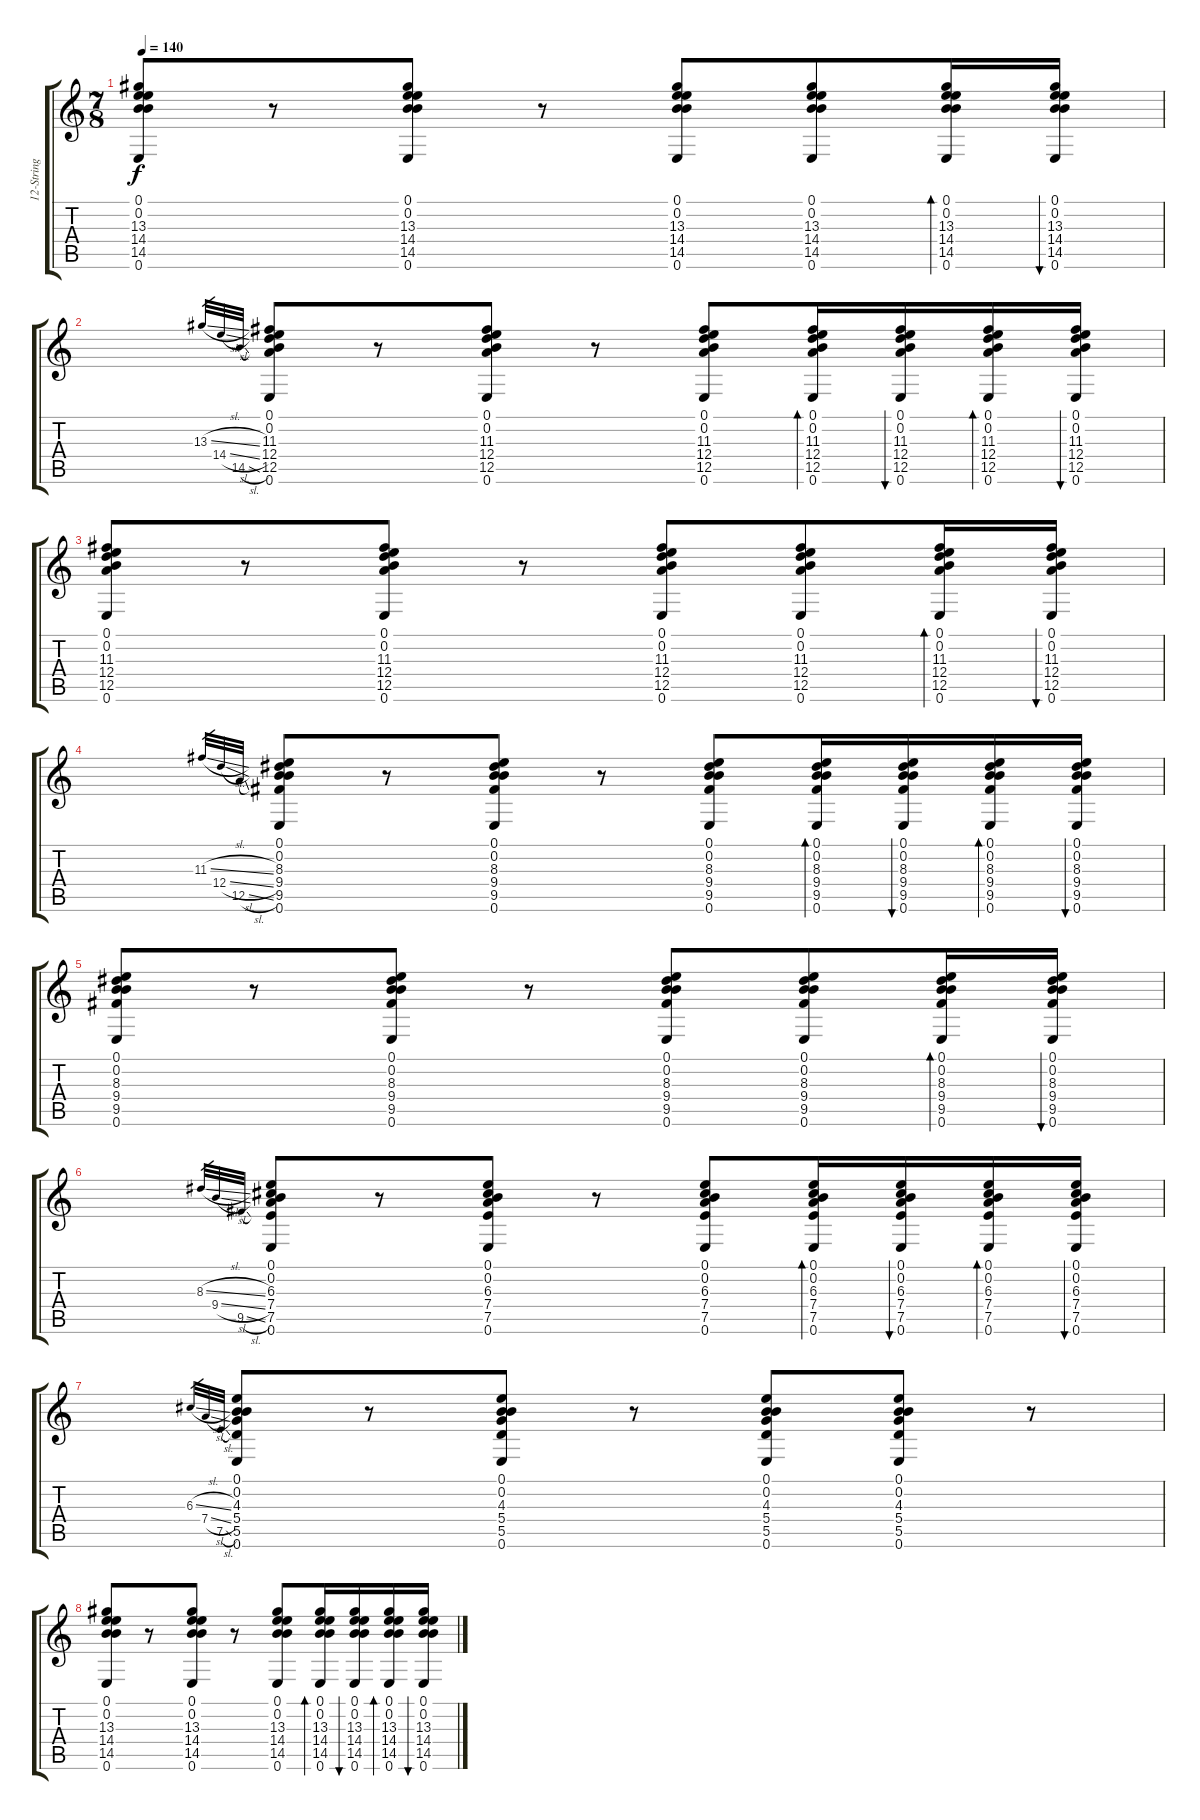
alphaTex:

\track ("12-String Electric" "12-String ") {instrument distortionguitar}
\staff {score tabs}
\tuning (E4 B3 G3 D3 A2 E2) {hide}
\ts (7 8)
\tempo 140
\clef g2
\ks c
(0.1 0.2 13.3 14.4 14.5 0.6).8{dy f} r.8 (0.1 0.2 13.3 14.4 14.5 0.6).8 r.8 (0.1 0.2 13.3 14.4 14.5 0.6).8 (0.1 0.2 13.3 14.4 14.5 0.6).8 (0.1 0.2 13.3 14.4 14.5 0.6).16{bd 60} (0.1 0.2 13.3 14.4 14.5 0.6).16{bu 60} |
13.3{sl}.32{gr} 14.4{sl}.32{gr} 14.5{sl}.32{gr} (0.1 0.2 11.3 12.4 12.5 0.6).8 r.8 (0.1 0.2 11.3 12.4 12.5 0.6).8 r.8 (0.1 0.2 11.3 12.4 12.5 0.6).8 (0.1 0.2 11.3 12.4 12.5 0.6).16{bd 30} (0.1 0.2 11.3 12.4 12.5 0.6).16{bu 30} (0.1 0.2 11.3 12.4 12.5 0.6).16{bd 30} (0.1 0.2 11.3 12.4 12.5 0.6).16{bu 30} |
(0.1 0.2 11.3 12.4 12.5 0.6).8 r.8 (0.1 0.2 11.3 12.4 12.5 0.6).8 r.8 (0.1 0.2 11.3 12.4 12.5 0.6).8 (0.1 0.2 11.3 12.4 12.5 0.6).8 (0.1 0.2 11.3 12.4 12.5 0.6).16{bd 60} (0.1 0.2 11.3 12.4 12.5 0.6).16{bu 60} |
11.3{sl}.32{gr} 12.4{sl}.32{gr} 12.5{sl}.32{gr} (0.1 0.2 8.3 9.4 9.5 0.6).8 r.8 (0.1 0.2 8.3 9.4 9.5 0.6).8 r.8 (0.1 0.2 8.3 9.4 9.5 0.6).8 (0.1 0.2 8.3 9.4 9.5 0.6).16{bd 30} (0.1 0.2 8.3 9.4 9.5 0.6).16{bu 30} (0.1 0.2 8.3 9.4 9.5 0.6).16{bd 30} (0.1 0.2 8.3 9.4 9.5 0.6).16{bu 30} |
(0.1 0.2 8.3 9.4 9.5 0.6).8 r.8 (0.1 0.2 8.3 9.4 9.5 0.6).8 r.8 (0.1 0.2 8.3 9.4 9.5 0.6).8 (0.1 0.2 8.3 9.4 9.5 0.6).8 (0.1 0.2 8.3 9.4 9.5 0.6).16{bd 60} (0.1 0.2 8.3 9.4 9.5 0.6).16{bu 60} |
8.3{sl}.32{gr} 9.4{sl}.32{gr} 9.5{sl}.32{gr} (0.1 0.2 6.3 7.4 7.5 0.6).8 r.8 (0.1 0.2 6.3 7.4 7.5 0.6).8 r.8 (0.1 0.2 6.3 7.4 7.5 0.6).8 (0.1 0.2 6.3 7.4 7.5 0.6).16{bd 30} (0.1 0.2 6.3 7.4 7.5 0.6).16{bu 30} (0.1 0.2 6.3 7.4 7.5 0.6).16{bd 30} (0.1 0.2 6.3 7.4 7.5 0.6).16{bu 30} |
6.3{sl}.32{gr} 7.4{sl}.32{gr} 7.5{sl}.32{gr} (0.1 0.2 4.3 5.4 5.5 0.6).8 r.8 (0.1 0.2 4.3 5.4 5.5 0.6).8 r.8 (0.1 0.2 4.3 5.4 5.5 0.6).8 (0.1 0.2 4.3 5.4 5.5 0.6).8 r.8 |
(0.1 0.2 13.3 14.4 14.5 0.6).8 r.8 (0.1 0.2 13.3 14.4 14.5 0.6).8 r.8 (0.1 0.2 13.3 14.4 14.5 0.6).8 (0.1 0.2 13.3 14.4 14.5 0.6).16{bd 30} (0.1 0.2 13.3 14.4 14.5 0.6).16{bu 30} (0.1 0.2 13.3 14.4 14.5 0.6).16{bd 30} (0.1 0.2 13.3 14.4 14.5 0.6).16{bu 30}
